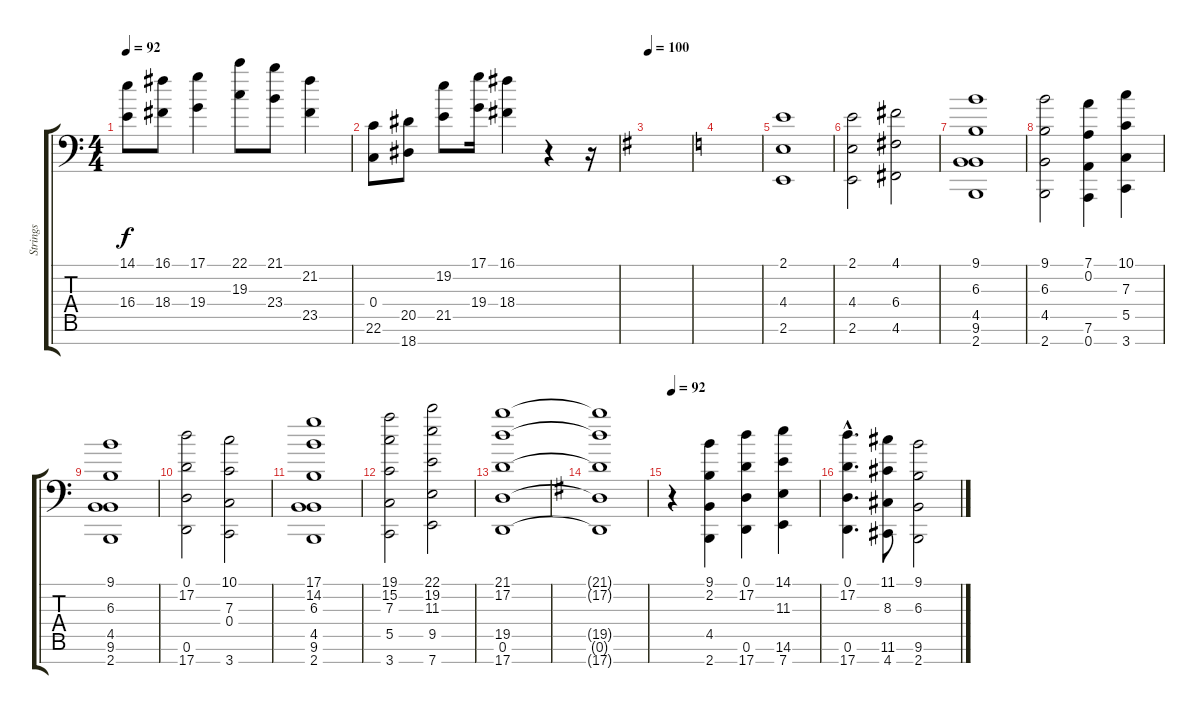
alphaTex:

\track ("Strings" "Strings") {instrument stringensemble1}
\staff {score tabs}
\tuning (D4 A3 F3 C3 G2 D2 A1) {hide}
\ts (4 4)
\tempo 92
\clef f4
\ks c
(14.1 16.4).8{dy f} (16.1 18.4).8 (17.1 19.4).4 (22.1 19.3).8 (21.1 23.4).8 (21.2 23.5).4 |
(0.4 22.6).8 (20.5 18.7).8 (19.2 21.5).8 (17.1 19.4).16 (16.1 18.4).4 r.4 r.16 |
\tempo 100
\ks g
|
\ks c
|
(2.1 4.4 2.6).1 |
(2.1 4.4 2.6).2 (4.1 6.4 4.6).2 |
(9.1 6.3 4.5 9.6 2.7).1 |
(9.1 6.3 4.5 2.7).2 (7.1 0.2 7.6 0.7).4 (10.1 7.3 5.5 3.7).4 |
(9.1 6.3 4.5 9.6 2.7).1 |
(0.1 17.2 0.6 17.7).2 (10.1 7.3 0.4 3.7).2 |
(17.1 14.2 6.3 4.5 9.6 2.7).1 |
(19.1 15.2 7.3 5.5 3.7).2 (22.1 19.2 11.3 9.5 7.7).2 |
(21.1 17.2 19.5 0.6 17.7).1{volume 9} |
\ks g
(21.1{t} 17.2{t} 19.5{t} 0.6{t} 17.7{t}).1 |
\tempo 92
r.4{volume 13} (9.1 2.2 4.5 2.7).4 (0.1 17.2 0.6 17.7).4 (14.1 11.3 14.6 7.7).4 |
(0.1{hac} 17.2{hac} 0.6{hac} 17.7{hac}).4{d} (11.1 8.3 11.6 4.7).8 (9.1 6.3 9.6 2.7).2
